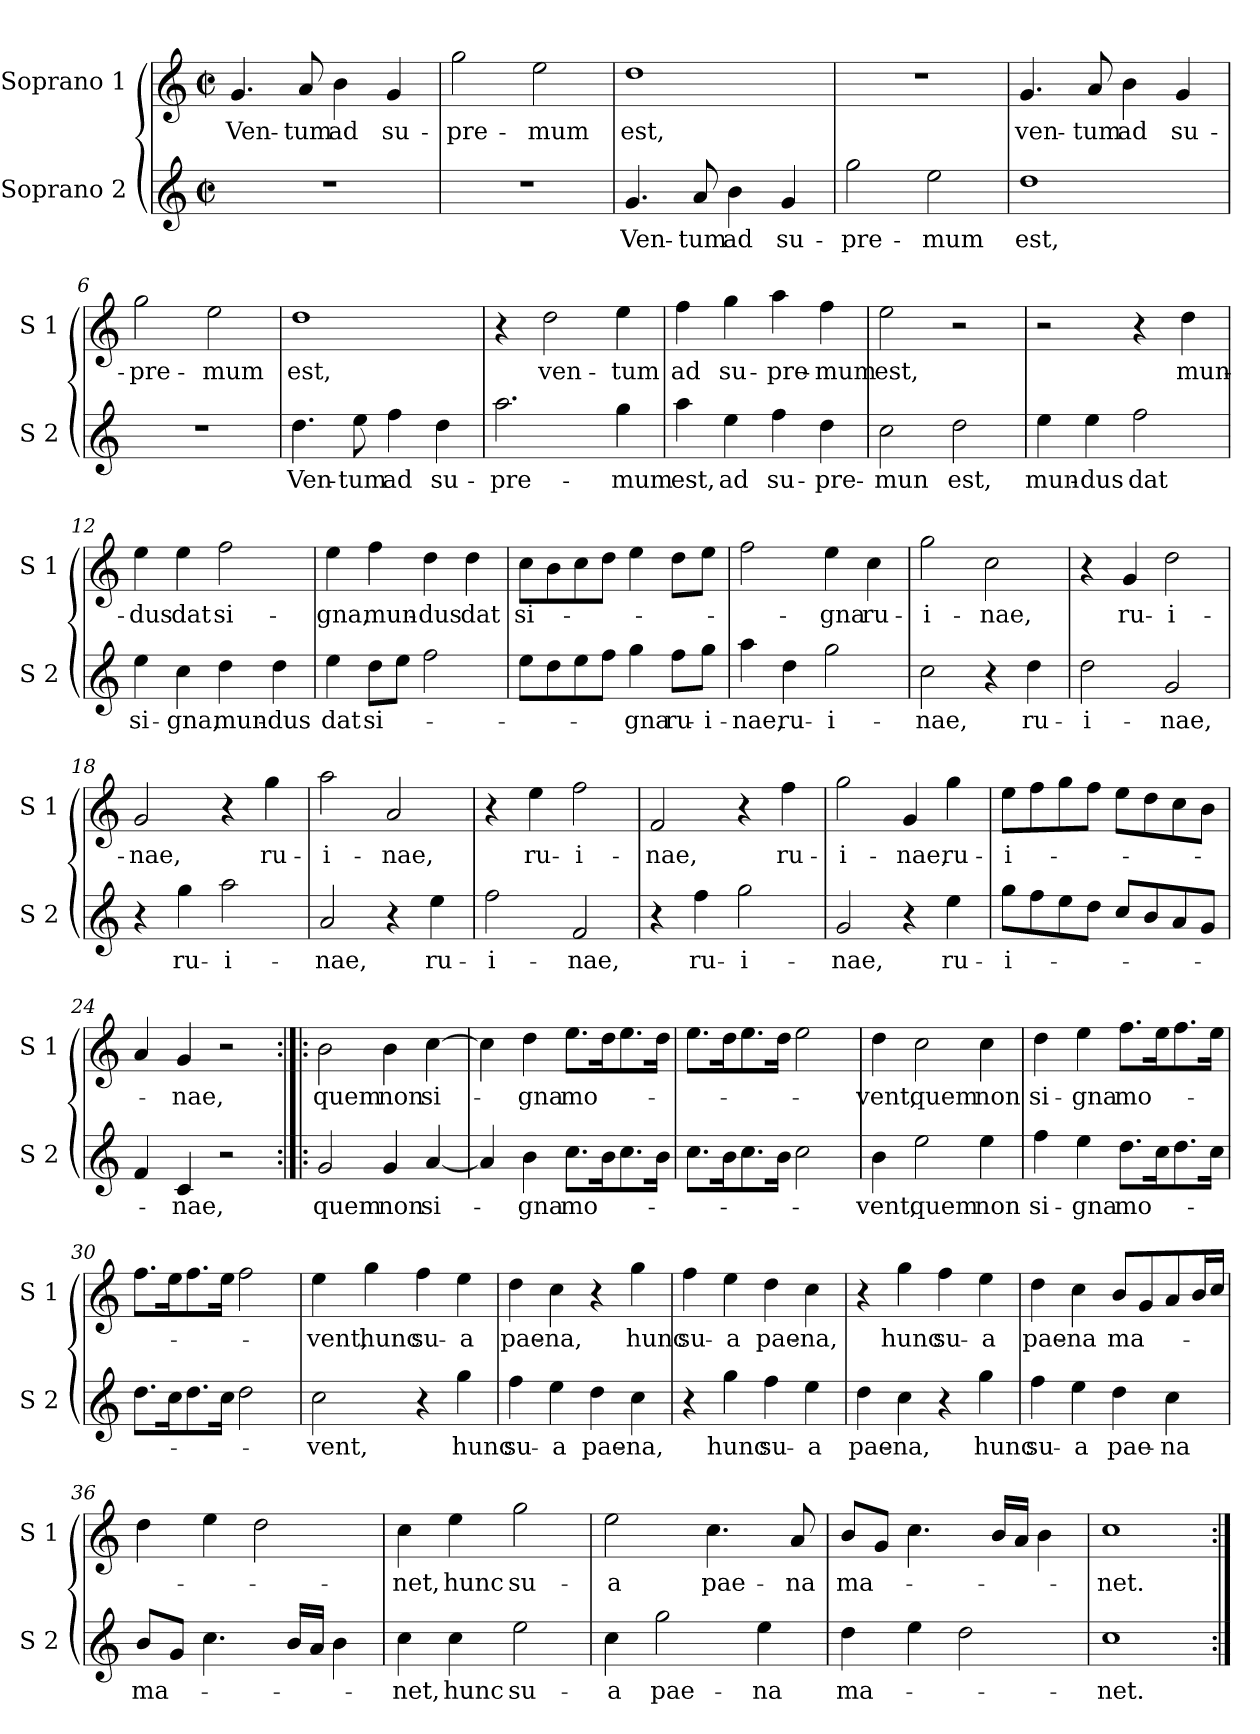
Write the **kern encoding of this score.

**kern	**text	**kern	**text
*part2	*part2	*part1	*part1
*staff2	*staff2	*staff1	*staff1
*I"Soprano 2	*	*I"Soprano 1	*
*I'S 2	*	*I'S 1	*
*clefG2	*	*clefG2	*
*k[]	*	*k[]	*
*C:	*	*C:	*
*M2/2	*	*M2/2	*
*met(c|)	*	*met(c|)	*
=1	=1	=1	=1
!	!	!	!LO:LY:b
1r	.	4.g/	Ven-
!	!	!	!LO:LY:b
.	.	8a/	-tum
!	!	!	!LO:LY:b
.	.	4b\	ad
!	!	!	!LO:LY:b
.	.	4g/	su-
=2	=2	=2	=2
!	!	!	!LO:LY:b
1r	.	2gg\	-pre-
!	!	!	!LO:LY:b
.	.	2ee\	-mum
=3	=3	=3	=3
!	!LO:LY:b	!	!LO:LY:b
4.g/	Ven-	1dd	est,
!	!LO:LY:b	!	!
8a/	-tum	.	.
!	!LO:LY:b	!	!
4b\	ad	.	.
!	!LO:LY:b	!	!
4g/	su-	.	.
=4	=4	=4	=4
!	!LO:LY:b	!	!
2gg\	-pre-	1r	.
!	!LO:LY:b	!	!
2ee\	-mum	.	.
=5	=5	=5	=5
!	!LO:LY:b	!	!LO:LY:b
1dd	est,	4.g/	ven-
!	!	!	!LO:LY:b
.	.	8a/	-tum
!	!	!	!LO:LY:b
.	.	4b\	ad
!	!	!	!LO:LY:b
.	.	4g/	su-
!!LO:LB:g=z
=6	=6	=6	=6
!	!	!	!LO:LY:b
1r	.	2gg\	-pre-
!	!	!	!LO:LY:b
.	.	2ee\	-mum
=7	=7	=7	=7
!	!LO:LY:b	!	!LO:LY:b
4.dd\	Ven-	1dd	est,
!	!LO:LY:b	!	!
8ee\	-tum	.	.
!	!LO:LY:b	!	!
4ff\	ad	.	.
!	!LO:LY:b	!	!
4dd\	su-	.	.
=8	=8	=8	=8
!	!LO:LY:b	!	!
2.aa\	-pre-	4r	.
!	!	!	!LO:LY:b
.	.	2dd\	ven-
!	!LO:LY:b	!	!LO:LY:b
4gg\	-mum	4ee\	-tum
=9	=9	=9	=9
!	!LO:LY:b	!	!LO:LY:b
4aa\	est,	4ff\	ad
!	!LO:LY:b	!	!LO:LY:b
4ee\	ad	4gg\	su-
!	!LO:LY:b	!	!LO:LY:b
4ff\	su-	4aa\	-pre-
!	!LO:LY:b	!	!LO:LY:b
4dd\	-pre-	4ff\	-mum
=10	=10	=10	=10
!	!LO:LY:b	!	!LO:LY:b
2cc\	-mun	2ee\	est,
!	!LO:LY:b	!	!
2dd\	est,	2r	.
!!LO:LB:g=z
=11	=11	=11	=11
!	!LO:LY:b	!	!
4ee\	mun-	2r	.
!	!LO:LY:b	!	!
4ee\	-dus	.	.
!	!LO:LY:b	!	!
2ff\	dat	4r	.
!	!	!	!LO:LY:b
.	.	4dd\	mun-
=12	=12	=12	=12
!	!LO:LY:b	!	!LO:LY:b
4ee\	si-	4ee\	-dus
!	!LO:LY:b	!	!LO:LY:b
4cc\	-gna,	4ee\	dat
!	!LO:LY:b	!	!LO:LY:b
4dd\	mun-	2ff\	si-
!	!LO:LY:b	!	!
4dd\	-dus	.	.
=13	=13	=13	=13
!	!LO:LY:b	!	!LO:LY:b
4ee\	dat	4ee\	-gna,
!	!LO:LY:b	!	!LO:LY:b
8dd\L	si-	4ff\	mun-
8ee\J	.	.	.
!	!	!	!LO:LY:b
2ff\	.	4dd\	-dus
!	!	!	!LO:LY:b
.	.	4dd\	dat
=14	=14	=14	=14
!	!	!	!LO:LY:b
8ee\L	.	8cc\L	si-
8dd\	.	8b\	.
8ee\	.	8cc\	.
8ff\J	.	8dd\J	.
!	!LO:LY:b	!	!
4gg\	-gna	4ee\	.
!	!LO:LY:b	!	!
8ff\L	ru-	8dd\L	.
!	!LO:LY:b	!	!
8gg\J	-i-	8ee\J	.
=15	=15	=15	=15
!	!LO:LY:b	!	!
4aa\	-nae,	2ff\	.
!	!LO:LY:b	!	!
4dd\	ru-	.	.
!	!LO:LY:b	!	!LO:LY:b
2gg\	-i-	4ee\	-gna
!	!	!	!LO:LY:b
.	.	4cc\	ru-
!!LO:LB:g=z
=16	=16	=16	=16
!	!LO:LY:b	!	!LO:LY:b
2cc\	-nae,	2gg\	-i-
!	!	!	!LO:LY:b
4r	.	2cc\	-nae,
!	!LO:LY:b	!	!
4dd\	ru-	.	.
=17	=17	=17	=17
!	!LO:LY:b	!	!
2dd\	-i-	4r	.
!	!	!	!LO:LY:b
.	.	4g/	ru-
!	!LO:LY:b	!	!LO:LY:b
2g/	-nae,	2dd\	-i-
=18	=18	=18	=18
!	!	!	!LO:LY:b
4r	.	2g/	-nae,
!	!LO:LY:b	!	!
4gg\	ru-	.	.
!	!LO:LY:b	!	!
2aa\	-i-	4r	.
!	!	!	!LO:LY:b
.	.	4gg\	ru-
=19	=19	=19	=19
!	!LO:LY:b	!	!LO:LY:b
2a/	-nae,	2aa\	-i-
!	!	!	!LO:LY:b
4r	.	2a/	-nae,
!	!LO:LY:b	!	!
4ee\	ru-	.	.
=20	=20	=20	=20
!	!LO:LY:b	!	!
2ff\	-i-	4r	.
!	!	!	!LO:LY:b
.	.	4ee\	ru-
!	!LO:LY:b	!	!LO:LY:b
2f/	-nae,	2ff\	-i-
!!LO:LB:g=z
=21	=21	=21	=21
!	!	!	!LO:LY:b
4r	.	2f/	-nae,
!	!LO:LY:b	!	!
4ff\	ru-	.	.
!	!LO:LY:b	!	!
2gg\	-i-	4r	.
!	!	!	!LO:LY:b
.	.	4ff\	ru-
=22	=22	=22	=22
!	!LO:LY:b	!	!LO:LY:b
2g/	-nae,	2gg\	-i-
!	!	!	!LO:LY:b
4r	.	4g/	-nae,
!	!LO:LY:b	!	!LO:LY:b
4ee\	ru-	4gg\	ru-
=23	=23	=23	=23
!	!LO:LY:b	!	!LO:LY:b
8gg\L	-i-	8ee\L	-i-
8ff\	.	8ff\	.
8ee\	.	8gg\	.
8dd\J	.	8ff\J	.
8cc/L	.	8ee\L	.
8b/	.	8dd\	.
8a/	.	8cc\	.
8g/J	.	8b\J	.
=24	=24	=24	=24
4f/	.	4a/	.
!	!LO:LY:b	!	!LO:LY:b
4c/	-nae,	4g/	-nae,
2r	.	2r	.
!!LO:PB:g=z
=25:|!|:	=25:|!|:	=25:|!|:	=25:|!|:
!	!LO:LY:b	!	!LO:LY:b
2g/	quem	2b\	quem
!	!LO:LY:b	!	!LO:LY:b
4g/	non	4b\	non
!	!LO:LY:b	!	!LO:LY:b
[4a/	si-	[4cc\	si-
=26	=26	=26	=26
4a/]	.	4cc\]	.
!	!LO:LY:b	!	!LO:LY:b
4b\	-gna	4dd\	-gna
!	!LO:LY:b	!	!LO:LY:b
8.cc\L	mo-	8.ee\L	mo-
16b\k	.	16dd\k	.
8.cc\	.	8.ee\	.
16b\Jk	.	16dd\Jk	.
=27	=27	=27	=27
8.cc\L	.	8.ee\L	.
16b\k	.	16dd\k	.
8.cc\	.	8.ee\	.
16b\Jk	.	16dd\Jk	.
2cc\	.	2ee\	.
=28	=28	=28	=28
!	!LO:LY:b	!	!LO:LY:b
4b\	-vent,	4dd\	-vent,
!	!LO:LY:b	!	!LO:LY:b
2ee\	quem	2cc\	quem
!	!LO:LY:b	!	!LO:LY:b
4ee\	non	4cc\	non
!!LO:LB:g=z
=29	=29	=29	=29
!	!LO:LY:b	!	!LO:LY:b
4ff\	si-	4dd\	si-
!	!LO:LY:b	!	!LO:LY:b
4ee\	-gna	4ee\	-gna
!	!LO:LY:b	!	!LO:LY:b
8.dd\L	mo-	8.ff\L	mo-
16cc\k	.	16ee\k	.
8.dd\	.	8.ff\	.
16cc\Jk	.	16ee\Jk	.
=30	=30	=30	=30
8.dd\L	.	8.ff\L	.
16cc\k	.	16ee\k	.
8.dd\	.	8.ff\	.
16cc\Jk	.	16ee\Jk	.
2dd\	.	2ff\	.
=31	=31	=31	=31
!	!LO:LY:b	!	!LO:LY:b
2cc\	-vent,	4ee\	-vent,
!	!	!	!LO:LY:b
.	.	4gg\	hunc
!	!	!	!LO:LY:b
4r	.	4ff\	su-
!	!LO:LY:b	!	!LO:LY:b
4gg\	hunc	4ee\	-a
=32	=32	=32	=32
!	!LO:LY:b	!	!LO:LY:b
4ff\	su-	4dd\	pae-
!	!LO:LY:b	!	!LO:LY:b
4ee\	-a	4cc\	-na,
!	!LO:LY:b	!	!
4dd\	pae-	4r	.
!	!LO:LY:b	!	!LO:LY:b
4cc\	-na,	4gg\	hunc
!!LO:LB:g=z
=33	=33	=33	=33
!	!	!	!LO:LY:b
4r	.	4ff\	su-
!	!LO:LY:b	!	!LO:LY:b
4gg\	hunc	4ee\	-a
!	!LO:LY:b	!	!LO:LY:b
4ff\	su-	4dd\	pae-
!	!LO:LY:b	!	!LO:LY:b
4ee\	-a	4cc\	-na,
=34	=34	=34	=34
!	!LO:LY:b	!	!
4dd\	pae-	4r	.
!	!LO:LY:b	!	!LO:LY:b
4cc\	-na,	4gg\	hunc
!	!	!	!LO:LY:b
4r	.	4ff\	su-
!	!LO:LY:b	!	!LO:LY:b
4gg\	hunc	4ee\	-a
=35	=35	=35	=35
!	!LO:LY:b	!	!LO:LY:b
4ff\	su-	4dd\	pae-
!	!LO:LY:b	!	!LO:LY:b
4ee\	-a	4cc\	-na
!	!LO:LY:b	!	!LO:LY:b
4dd\	pae-	8b/L	ma-
.	.	8g/	.
!	!LO:LY:b	!	!
4cc\	-na	8a/	.
.	.	16b/L	.
.	.	16cc/JJ	.
=36	=36	=36	=36
!	!LO:LY:b	!	!
8b/L	ma-	4dd\	.
8g/J	.	.	.
4.cc\	.	4ee\	.
.	.	2dd\	.
16b/LL	.	.	.
16a/JJ	.	.	.
4b\	.	.	.
!!LO:LB:g=z
=37	=37	=37	=37
!	!LO:LY:b	!	!LO:LY:b
4cc\	-net,	4cc\	-net,
!	!LO:LY:b	!	!LO:LY:b
4cc\	hunc	4ee\	hunc
!	!LO:LY:b	!	!LO:LY:b
2ee\	su-	2gg\	su-
=38	=38	=38	=38
!	!LO:LY:b	!	!LO:LY:b
4cc\	-a	2ee\	-a
!	!LO:LY:b	!	!
2gg\	pae-	.	.
!	!	!	!LO:LY:b
.	.	4.cc\	pae-
!	!LO:LY:b	!	!
4ee\	-na	.	.
!	!	!	!LO:LY:b
.	.	8a/	-na
=39	=39	=39	=39
!	!LO:LY:b	!	!LO:LY:b
4dd\	ma-	8b/L	ma-
.	.	8g/J	.
4ee\	.	4.cc\	.
2dd\	.	.	.
.	.	16b/LL	.
.	.	16a/JJ	.
.	.	4b\	.
=40	=40	=40	=40
!	!LO:LY:b	!	!LO:LY:b
1cc	-net.	1cc	-net.
=:|!	=:|!	=:|!	=:|!
*-	*-	*-	*-
